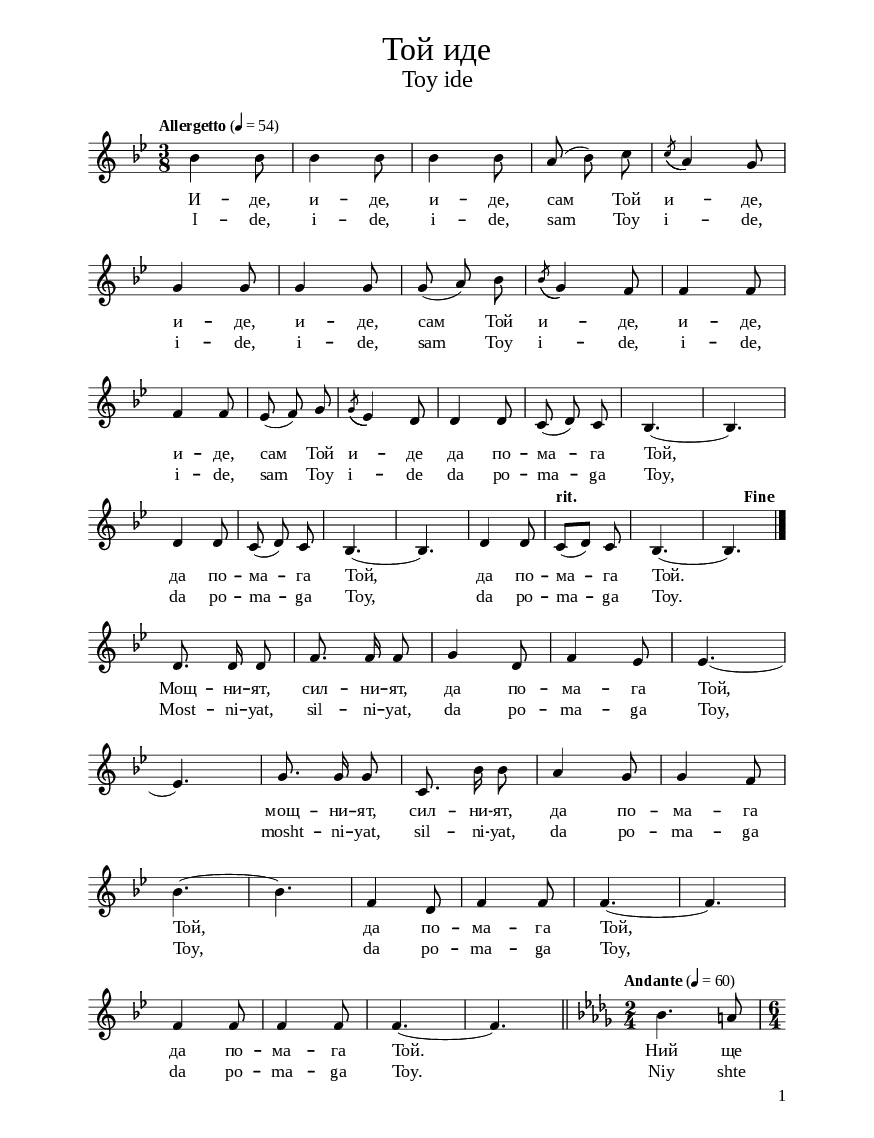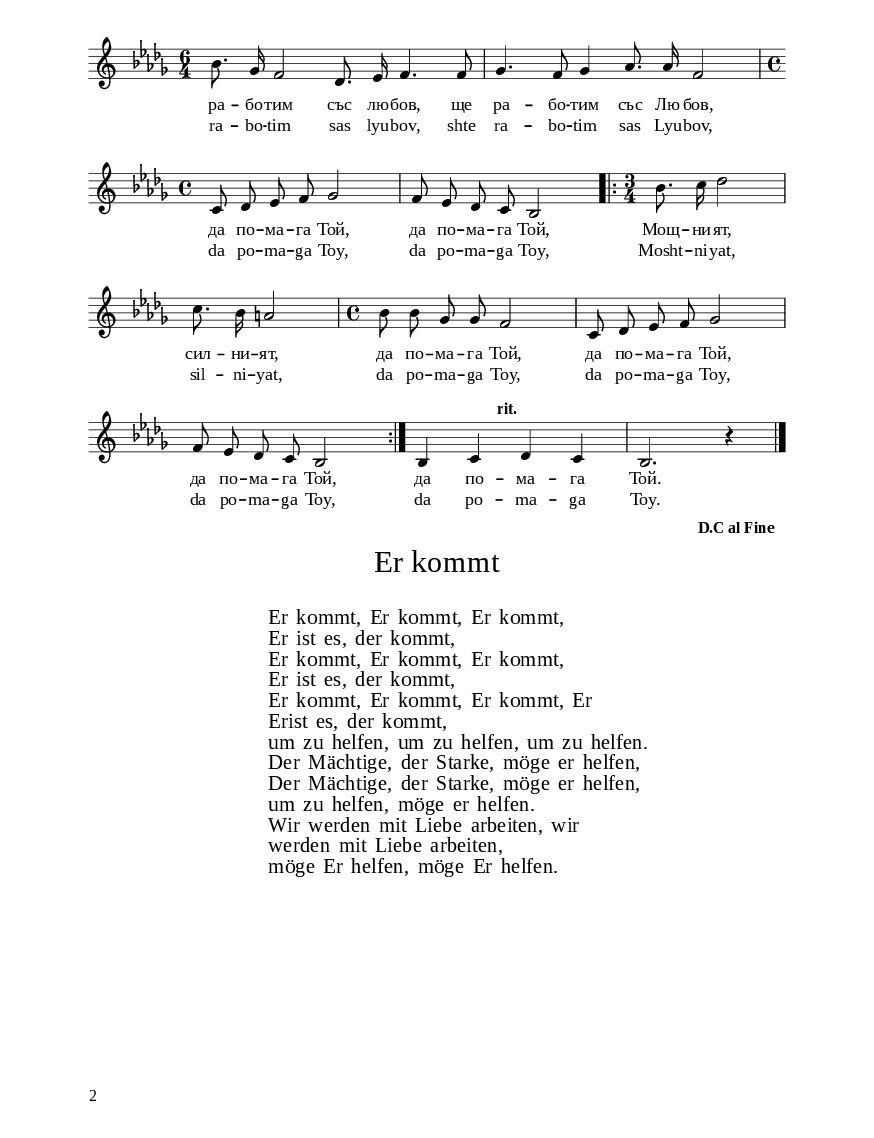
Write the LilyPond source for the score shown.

\version "2.22.1"

% include paper part and global functions
\include "include/globals.ily"

\bookpart {
  \include "include/bookpart-paper.ily"
  \score {
    \include "include/score-layout.ily"


    \new Voice \absolute {
      \clef treble
      \key bes \major
      \time 3/8
      \tempoFunc "Allergetto" 4 "54"
      \autoBeamOff

      bes'4 bes'8 | bes'4 bes'8 |  bes'4 bes'8 |  a'8 ( bes'8 )  c''8 \noBeam | \acciaccatura { c''8 ( } a'4 ) g'8 | \break

      g'4 g'8 | g'4 g'8 | g'8 ( a'8 ) bes'8 \noBeam|  \acciaccatura { bes'8 ( } g'4 ) f'8 | f'4 f'8 | \break


      f'4 f'8 | es'8 ( f'8 ) g'8 \noBeam | \acciaccatura { g'8 ( } es'4 ) d'8 |  d'4 d'8 | c'8 ( d'8 ) c'8 \noBeam | bes4. ~ | bes4. \break


      | d'4 d'8 | c'8 ( d'8 ) c'8 \noBeam | bes4. ~ | bes4. |  d'4 d'8 | \tempo "rit." c'8 [( d'8 )] \noBeam c'8 | bes4. ~ |
      \tempo "     Fine" bes4. \bar "|." \break

      d'8. \noBeam d'16 \noBeam d'8 |  f'8.\noBeam f'16 \noBeam f'8 | g'4 d'8 | f'4 es'8 |  es'4. ~ | \break

      es'4. | g'8.\noBeam g'16 \noBeam g'8 | c'8. \noBeam bes'16 \noBeam  bes'8 | a'4 g'8 | g'4 f'8 | \break

      bes'4. ~ | bes'4. | f'4 d'8 | f'4 f'8 | f'4. ~ | f'4. |  \break

      f'4 f'8 |f'4  f'8 | f'4. ~ |  f'4. \bar "||" \key des \major \time 2/4 |

      \tempoFunc "Andante" 4 "60"
      
      bes'4. a'8 | \break

      \time 6/4 \autoBeamOff bes'8. ges'16 f'2 des'8. es'16 f'4. f'8 |  ges'4. f'8 ges'4 as'8. as'16 f'2 |  \break

      \time 4/4  c'8 des'8 es'8 f'8 ges'2 | f'8 es'8 des'8 c'8 bes2 | \time 3/4  \repeat volta 2 {
        bes'8. c''16 des''2 | \break

        c''8. bes'16 a'2 | \time 4/4  bes'8 bes'8 ges'8 ges'8 f'2 | c'8 des'8 es'8 f'8 ges'2 | \break

        f'8 es'8 des'8 c'8 bes2
      } bes4 \tempo "       rit." c'4 des'4 c'4 | bes2. r4
      \bar "|."
    }

    \addlyrics {
      И  --  де,   и
      --  де,   и  --  де,   сам   Той   и -- де,   и  --  де,   и  --  де,
      сам   Той   и -- де,   и  --  де,   и  --  де,   сам   Той  и -- де   да
      по  --  ма  --  га   Той,   да   по  --  ма  --  га   Той,   да
      по  --  ма  --  га   Той.   Мощ  --  ни  --  ят,   сил  --  ни  --
      ят,   да   по  --  ма  --  га   Той, мощ  --  ни  --  ят,
      сил  --  ни  --  ят,   да   по  --  ма  --  га   Той,   да   по  --
      ма  --  га   Той,   да   по  --  ма  --  га   Той.   Ний   ще   ра
      --  бо  --  тим   със   лю  --  бов,   ще   ра  --  бо  --  тим
      със   Лю  --  бов,   да   по  --  ма  --  га   Той,   да   по  --
      ма  --  га    Той,   Мощ  --  ни  --  ят,   сил  --  ни  --
      ят,   да   по  --  ма  --  га   Той,   да   по  --  ма  --  га
      Той,   да   по  --  ма  --  га   Той,   да   по  --  ма  --  га
      Той.
    }
    \addlyrics {
      I --  de,  i --
      de,  i --  de,  sam Toy i -- de,  i --  de,  i --  de,  sam Toy i -- de,  i
      --  de,  i --  de,  sam Toy i -- de da po -- ma -- ga  Toy,  da po -- ma
      -- ga  Toy,  da po -- ma -- ga  Toy.  Most -- ni --  yat,  sil -- ni
      --  yat,  da po -- ma -- ga  Toy,  mosht -- ni --  yat,  sil -- ni
      --  yat,  da po -- ma -- ga  Toy,  da po -- ma -- ga  Toy,  da po --
      ma -- ga  Toy.  Niy shte ra -- bo -- tim sas lyu --  bov,  shte ra
      -- bo -- tim sas Lyu --  bov,  da po -- ma -- ga  Toy,  da po -- ma
      -- ga  Toy,  Mosht -- ni --  yat,  sil -- ni --  yat,  da po -- ma
      -- ga  Toy,  da po -- ma -- ga  Toy,  da po -- ma -- ga  Toy,  da po
      -- ma -- ga  Toy.
    }

      \header {
      title = \titleFunc "Той иде" "Toy ide"
    }

    \midi{}
  } % score


\markup \dc-one "D.C al Fine"

  

  % include foreign translation(s) of the song

  
  \version "2.20.0"

\markup \fill-line { \fontsize #6 "Er kommt" }
\markup \null
\markup \null
\markup \fontsize #+2.5 {
  \hspace #16
  \override #'(baseline-skip . 2)

  \column {
    \line { " " }

    \line { " " Er kommt, Er kommt, Er kommt, }

    \line { " " Er ist es, der kommt,  }

    \line { " "Er kommt, Er kommt, Er kommt,  }

    \line { " "Er ist es, der kommt,  }

    \line { " "Er kommt, Er kommt, Er kommt, Er  }

    \line { " " Erist es, der kommt,}
            \line { " "     um zu helfen, um zu helfen, um zu helfen.  }

    \line { " "Der Mächtige, der Starke, möge er helfen,  }

    \line { " "Der Mächtige, der Starke, möge er helfen,  }

    \line { " "um zu helfen, möge er helfen.  }

    \line { " "Wir werden mit Liebe arbeiten, wir  }

    \line { " "werden mit Liebe arbeiten,  }

    \line { " "möge Er helfen, möge Er helfen. }




  }


}


} % bookpart
